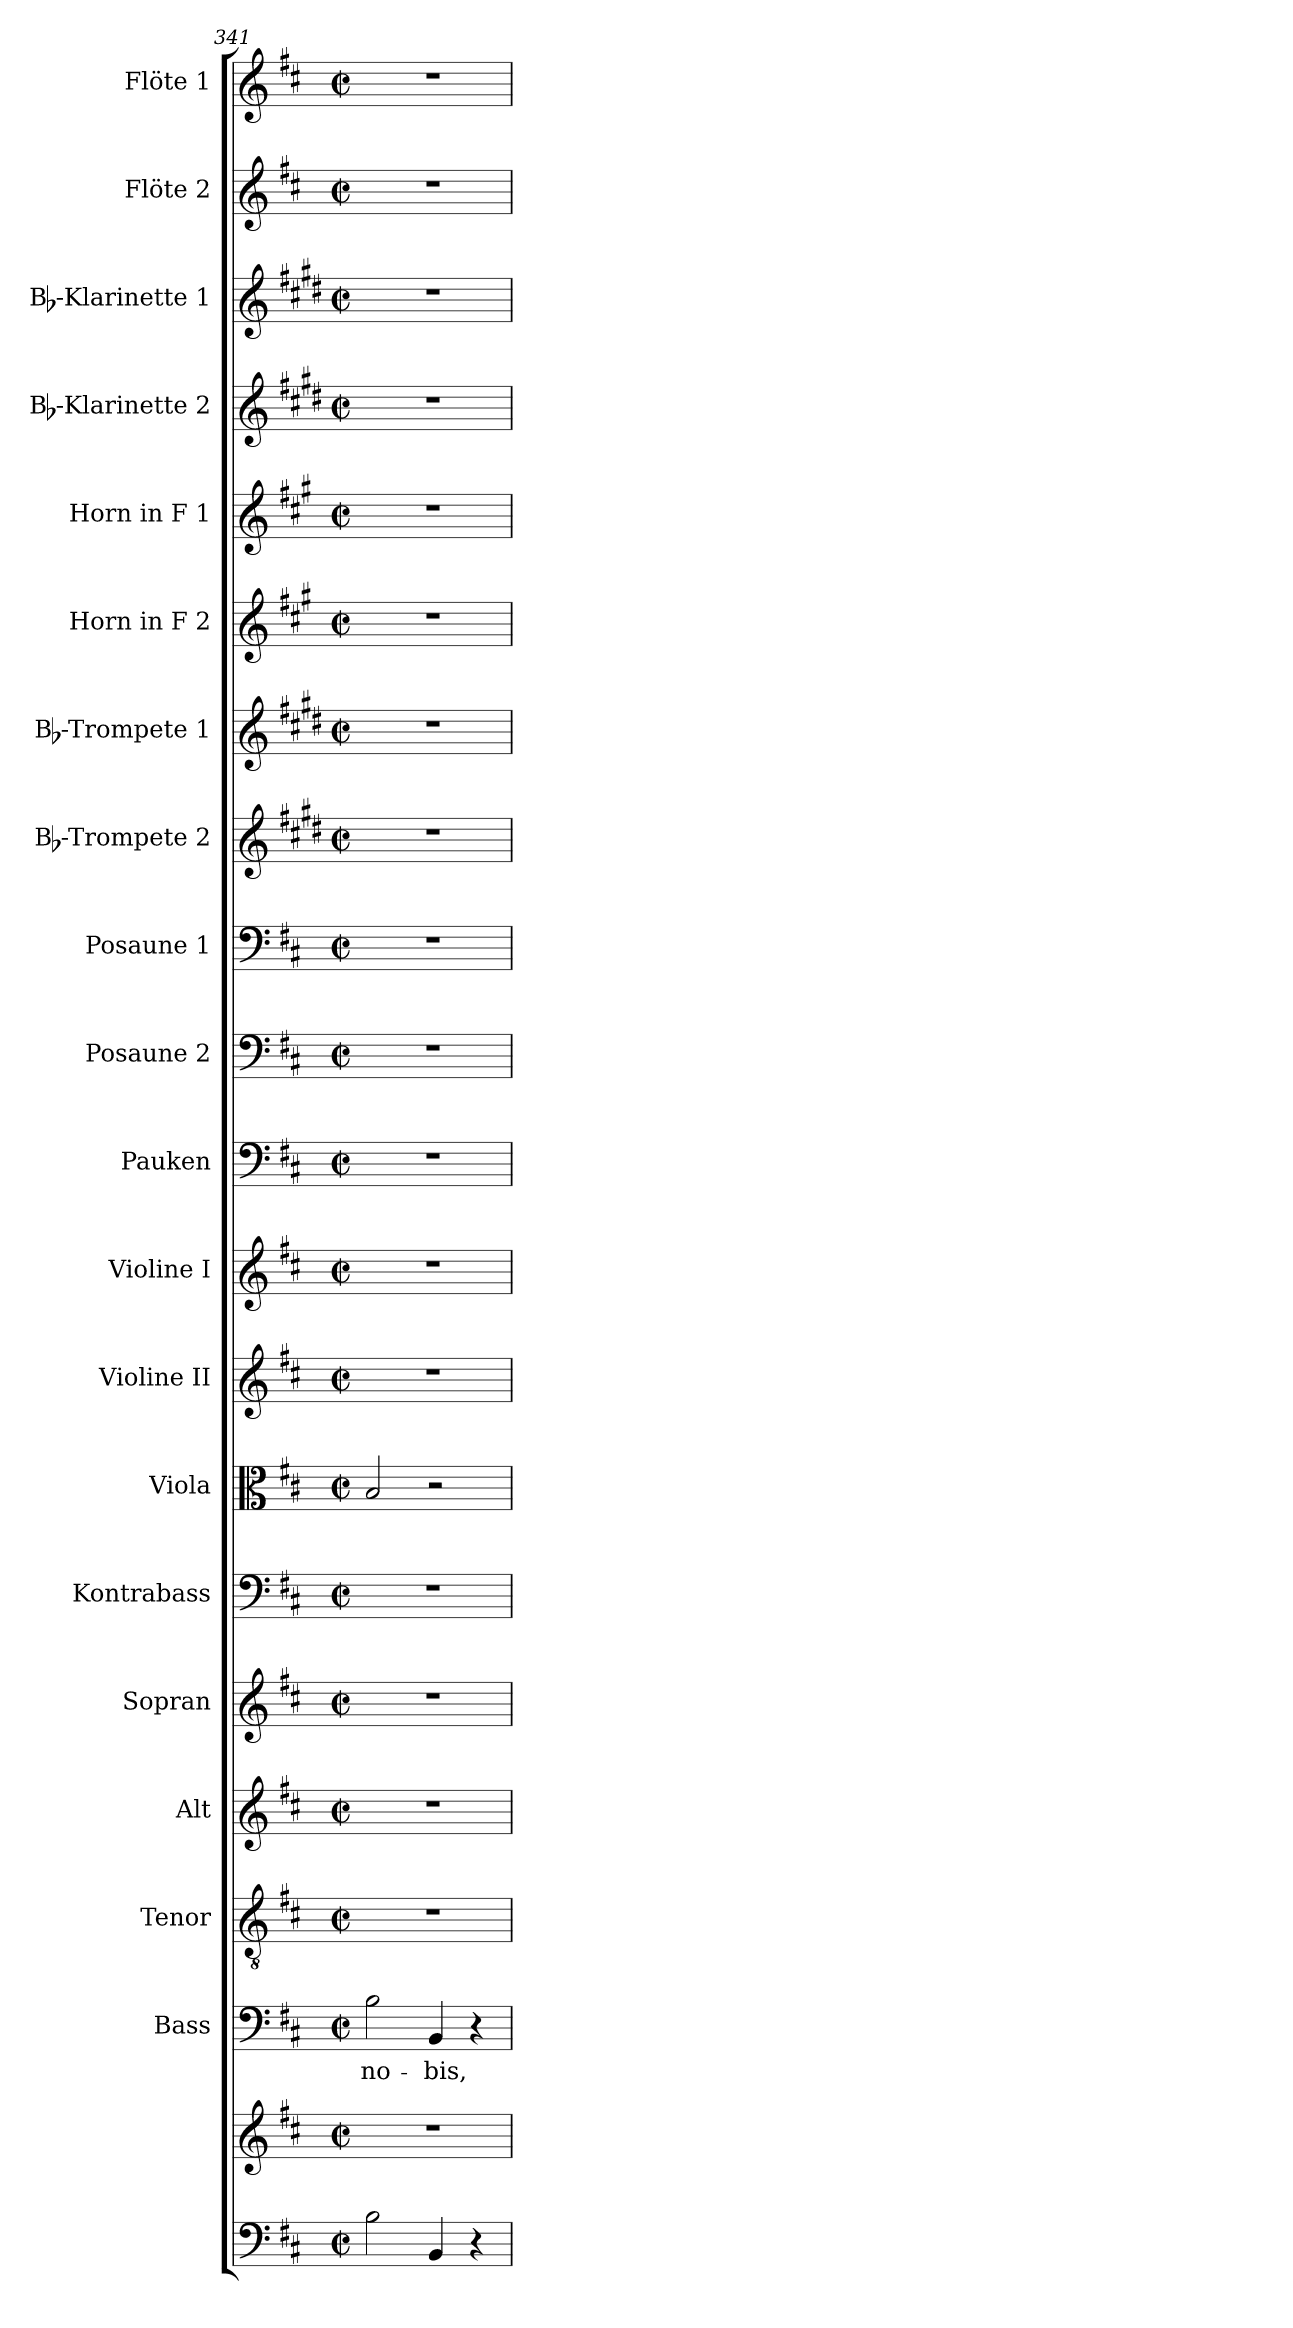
**kern	**kern	**kern	**text	**kern	**kern	**kern	**kern	**kern	**kern	**kern	**kern	**kern	**kern	**kern	**kern	**kern	**kern	**kern	**kern	**kern	**kern
*part20	*part20	*part19	*part19	*part18	*part17	*part16	*part15	*part14	*part13	*part12	*part11	*part10	*part9	*part8	*part7	*part6	*part5	*part4	*part3	*part2	*part1
*staff21	*staff20	*staff19	*staff19	*staff18	*staff17	*staff16	*staff15	*staff14	*staff13	*staff12	*staff11	*staff10	*staff9	*staff8	*staff7	*staff6	*staff5	*staff4	*staff3	*staff2	*staff1
*	*	*I"Bass	*	*I"Tenor	*I"Alt	*I"Sopran	*I"Kontrabass	*I"Viola	*I"Violine II	*I"Violine I	*I"Pauken	*I"Posaune 2	*I"Posaune 1	*I"Bb-Trompete 2	*I"Bb-Trompete 1	*I"Horn in F 2	*I"Horn in F 1	*I"Bb-Klarinette 2	*I"Bb-Klarinette 1	*I"Flöte 2	*I"Flöte 1
*	*	*I'B.	*	*I'T.	*I'A.	*I'S.	*I'Kb.	*I'Vla.	*I'Vl. II	*I'Vl. I	*I'Pk.	*I'Pos. 2	*I'Pos. 1	*I'Bb Trp. 2	*I'Bb Trp. 1	*	*	*I'Bb Kl. 2	*I'Bb Kl. 1	*I'Fl. 2	*I'Fl. 1
*clefF4	*clefG2	*clefF4	*	*clefGv2	*clefG2	*clefG2	*clefF4	*clefC3	*clefG2	*clefG2	*clefF4	*clefF4	*clefF4	*clefG2	*clefG2	*clefG2	*clefG2	*clefG2	*clefG2	*clefG2	*clefG2
*	*	*	*	*	*	*	*ITrd7c12	*	*	*	*	*	*	*ITrd1c2	*ITrd1c2	*ITrd4c7	*ITrd4c7	*ITrd1c2	*ITrd1c2	*	*
*k[f#c#]	*k[f#c#]	*k[f#c#]	*	*k[f#c#]	*k[f#c#]	*k[f#c#]	*k[f#c#]	*k[f#c#]	*k[f#c#]	*k[f#c#]	*k[f#c#]	*k[f#c#]	*k[f#c#]	*k[f#c#]	*k[f#c#]	*k[f#c#]	*k[f#c#]	*k[f#c#]	*k[f#c#]	*k[f#c#]	*k[f#c#]
*D:	*D:	*D:	*	*D:	*D:	*D:	*D:	*D:	*D:	*D:	*D:	*D:	*D:	*D:	*D:	*D:	*D:	*D:	*D:	*D:	*D:
*M2/2	*M2/2	*M2/2	*	*M2/2	*M2/2	*M2/2	*M2/2	*M2/2	*M2/2	*M2/2	*M2/2	*M2/2	*M2/2	*M2/2	*M2/2	*M2/2	*M2/2	*M2/2	*M2/2	*M2/2	*M2/2
*met(c|)	*met(c|)	*met(c|)	*	*met(c|)	*met(c|)	*met(c|)	*met(c|)	*met(c|)	*met(c|)	*met(c|)	*met(c|)	*met(c|)	*met(c|)	*met(c|)	*met(c|)	*met(c|)	*met(c|)	*met(c|)	*met(c|)	*met(c|)	*met(c|)
=341	=341	=341	=341	=341	=341	=341	=341	=341	=341	=341	=341	=341	=341	=341	=341	=341	=341	=341	=341	=341	=341
!	!	!	!LO:LY:b	!	!	!	!	!	!	!	!	!	!	!	!	!	!	!	!	!	!
2B\	1r	2B\	no-	1r	1r	1r	1r	2B/	1r	1r	1r	1r	1r	1r	1r	1r	1r	1r	1r	1r	1r
!	!	!	!LO:LY:b	!	!	!	!	!	!	!	!	!	!	!	!	!	!	!	!	!	!
4BB/	.	4BB/	-bis,	.	.	.	.	2r	.	.	.	.	.	.	.	.	.	.	.	.	.
4r	.	4r	.	.	.	.	.	.	.	.	.	.	.	.	.	.	.	.	.	.	.
=	=	=	=	=	=	=	=	=	=	=	=	=	=	=	=	=	=	=	=	=	=
*-	*-	*-	*-	*-	*-	*-	*-	*-	*-	*-	*-	*-	*-	*-	*-	*-	*-	*-	*-	*-	*-
